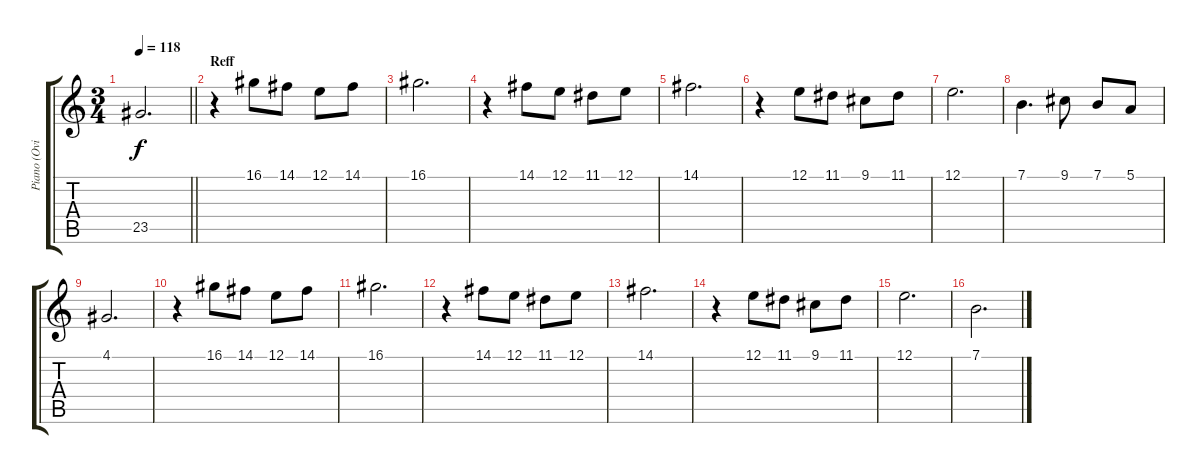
\track ("Piano (Ovie)" "Piano (Ovi") {instrument brightacousticpiano}
\staff {score tabs}
\tuning (E4 B3 G3 D3 A2 E2) {hide}
\ts (3 4)
\tempo 118
\clef g2
\barLineRight lightlight
\ks c
23.5.2{d dy f} |
\section ("" "Reff")
r.4{instrument stringensemble2} 16.1.8 14.1.8 12.1.8 14.1.8 |
16.1.2{d} |
r.4 14.1.8 12.1.8 11.1.8 12.1.8 |
14.1.2{d} |
r.4 12.1.8 11.1.8 9.1.8 11.1.8 |
12.1.2{d} |
7.1.4{d} 9.1.8 7.1.8 5.1.8 |
4.1.2{d} |
r.4 16.1.8 14.1.8 12.1.8 14.1.8 |
16.1.2{d} |
r.4 14.1.8 12.1.8 11.1.8 12.1.8 |
14.1.2{d} |
r.4 12.1.8 11.1.8 9.1.8 11.1.8 |
12.1.2{d} |
7.1.2{d}
